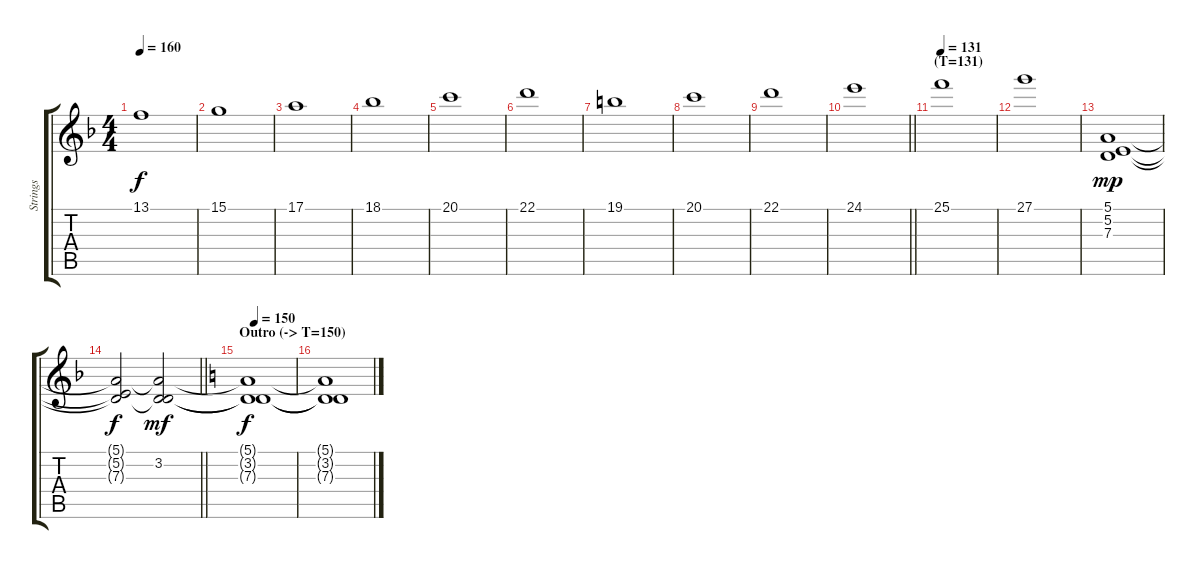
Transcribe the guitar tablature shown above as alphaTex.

\track ("Strings" "Strings") {instrument stringensemble1}
\staff {score tabs}
\tuning (E4 B3 G3 D3 A2 E2) {hide}
\ts (4 4)
\tempo 160
\clef g2
\ks f
13.1.1{dy f} |
15.1.1 |
17.1.1 |
18.1.1 |
20.1.1 |
22.1.1 |
19.1.1 |
20.1.1 |
22.1.1 |
\barLineRight lightlight
24.1.1 |
\section ("" "(T=131)")
\tempo 131
25.1.1 |
27.1.1 |
(5.1 5.2 7.3).1{dy mp} |
\barLineRight lightlight
(5.1{t} 5.2{t} 7.3{t}).2{dy f} (5.1{t} 3.2 7.3{t}).2{dy mf} |
\section ("" "Outro (-> T=150)")
\tempo 150
\ks c
(5.1{t} 3.2{t} 7.3{t}).1{dy f volume 0} |
(5.1{t} 3.2{t} 7.3{t}).1
